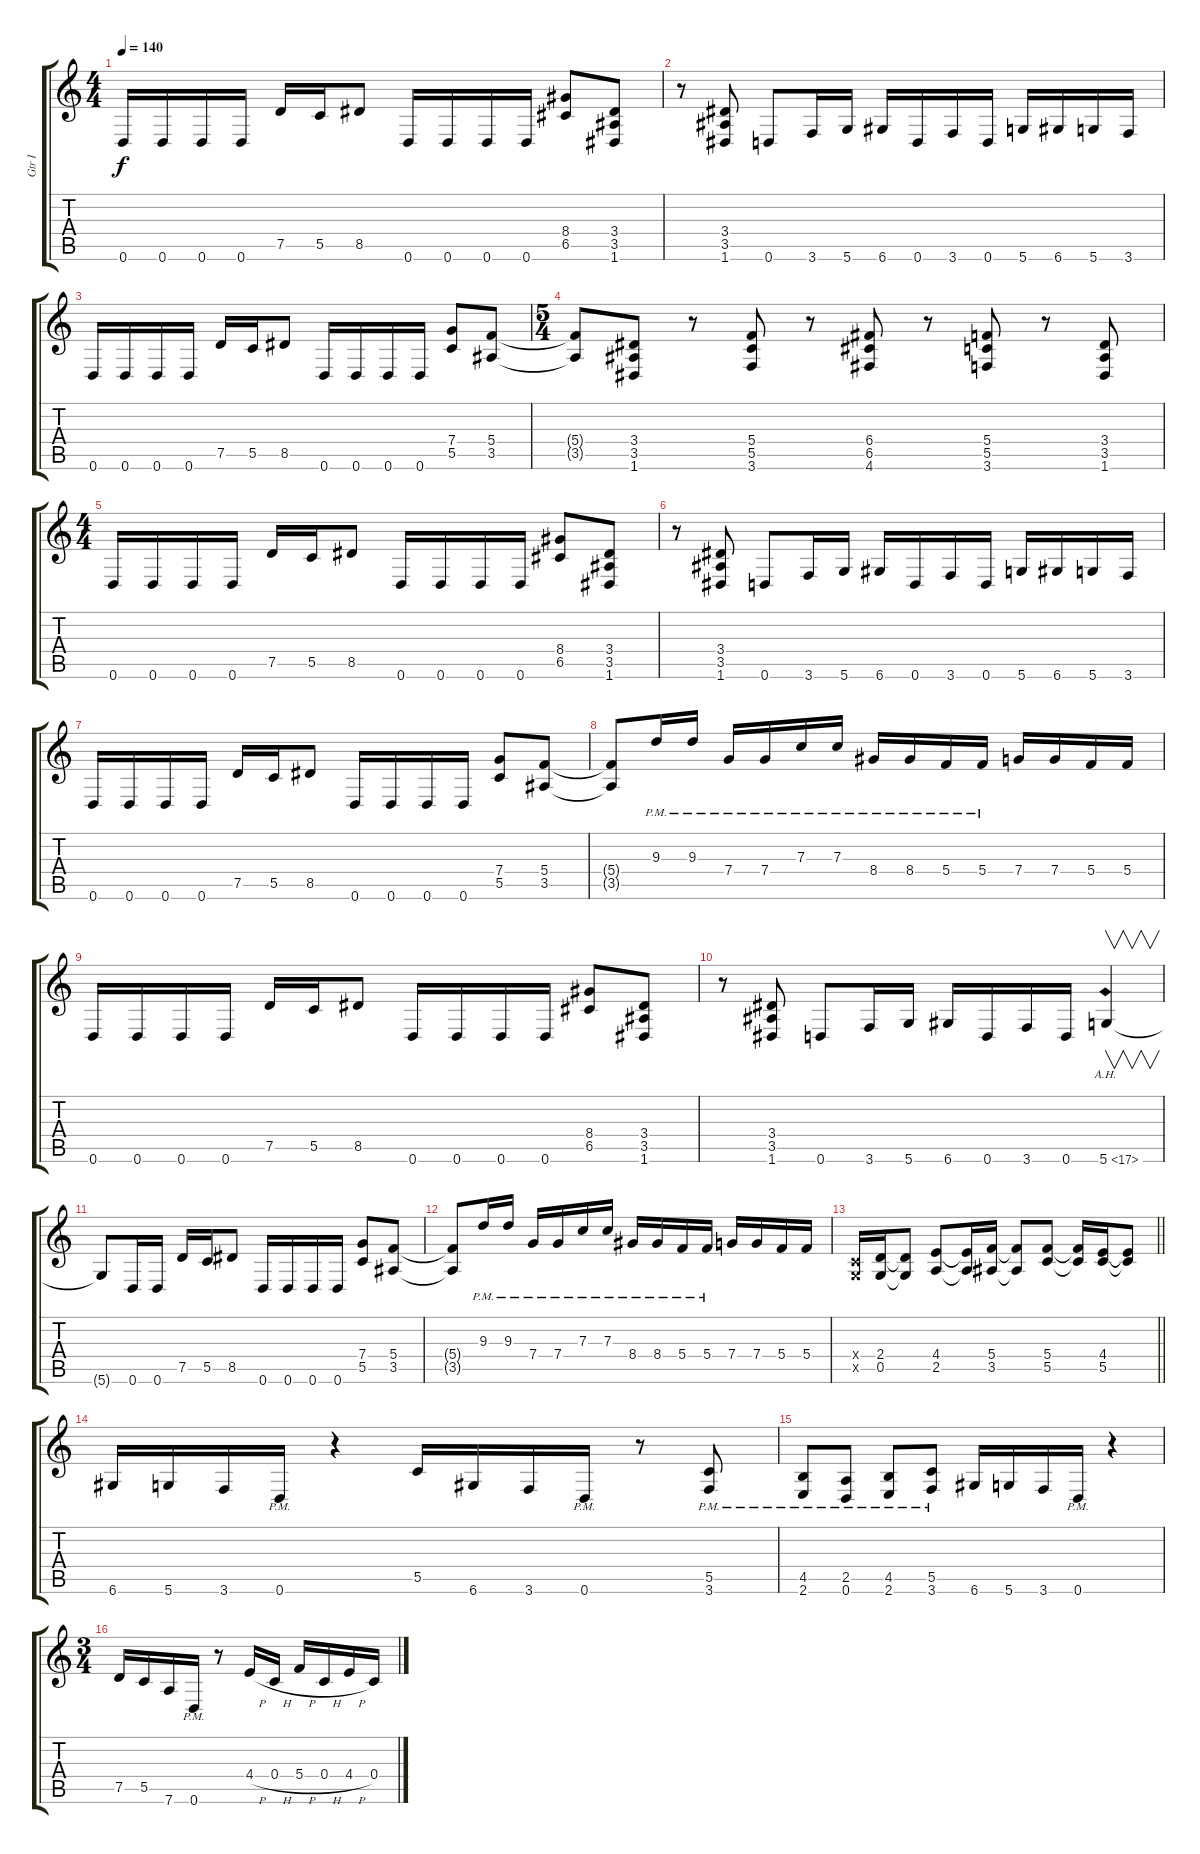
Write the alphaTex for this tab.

\track ("Gtr I" "Gtr I") {instrument distortionguitar}
\staff {score tabs}
\tuning (D4 A3 F3 C3 G2 D2) {hide}
\ts (4 4)
\tempo 140
\clef g2
\ks c
0.6.16{dy f instrument distortionguitar} 0.6.16 0.6.16 0.6.16 7.5.16 5.5.16 8.5.8 0.6.16 0.6.16 0.6.16 0.6.16 (8.4 6.5).8 (3.4 3.5 1.6).8 |
r.8 (3.4 3.5 1.6).8 0.6.8 3.6.16 5.6.16 6.6.16 0.6.16 3.6.16 0.6.16 5.6.16 6.6.16 5.6.16 3.6.16 |
0.6.16 0.6.16 0.6.16 0.6.16 7.5.16 5.5.16 8.5.8 0.6.16 0.6.16 0.6.16 0.6.16 (7.4 5.5).8 (5.4 3.5).8 |
\ts (5 4)
(5.4{t} 3.5{t}).8 (3.4 3.5 1.6).8 r.8 (5.4 5.5 3.6).8 r.8 (6.4 6.5 4.6).8 r.8 (5.4 5.5 3.6).8 r.8 (3.4 3.5 1.6).8 |
\ts (4 4)
0.6.16 0.6.16 0.6.16 0.6.16 7.5.16 5.5.16 8.5.8 0.6.16 0.6.16 0.6.16 0.6.16 (8.4 6.5).8 (3.4 3.5 1.6).8 |
r.8 (3.4 3.5 1.6).8 0.6.8 3.6.16 5.6.16 6.6.16 0.6.16 3.6.16 0.6.16 5.6.16 6.6.16 5.6.16 3.6.16 |
0.6.16 0.6.16 0.6.16 0.6.16 7.5.16 5.5.16 8.5.8 0.6.16 0.6.16 0.6.16 0.6.16 (7.4 5.5).8 (5.4 3.5).8 |
(5.4{t} 3.5{t}).8 9.3{pm}.16 9.3{pm}.16 7.4{pm}.16 7.4{pm}.16 7.3{pm}.16 7.3{pm}.16 8.4{pm}.16 8.4{pm}.16 5.4{pm}.16 5.4{pm}.16 7.4.16 7.4.16 5.4.16 5.4.16 |
0.6.16 0.6.16 0.6.16 0.6.16 7.5.16 5.5.16 8.5.8 0.6.16 0.6.16 0.6.16 0.6.16 (8.4 6.5).8 (3.4 3.5 1.6).8 |
r.8 (3.4 3.5 1.6).8 0.6.8 3.6.16 5.6.16 6.6.16 0.6.16 3.6.16 0.6.16 5.6{ah 12}.4{v} |
5.6{t}.8 0.6.16 0.6.16 7.5.16 5.5.16 8.5.8 0.6.16 0.6.16 0.6.16 0.6.16 (7.4 5.5).8 (5.4 3.5).8 |
(5.4{t} 3.5{t}).8 9.3{pm}.16 9.3{pm}.16 7.4{pm}.16 7.4{pm}.16 7.3{pm}.16 7.3{pm}.16 8.4{pm}.16 8.4{pm}.16 5.4{pm}.16 5.4{pm}.16 7.4.16 7.4.16 5.4.16 5.4.16 |
\barLineRight lightlight
(0.4{x} 0.5{x}).16 (2.4 0.5).16 (2.4{t} 0.5{t}).8 (4.4 2.5).8 (4.4{t} 2.5{t}).16 (5.4 3.5).16 (5.4{t} 3.5{t}).8 (5.4 5.5).8 (5.4{t} 5.5{t}).16 (4.4 5.5).16 (4.4{t} 5.5{t}).8 |
6.6.16 5.6.16 3.6.16 0.6{pm}.16 r.4 5.5.16 6.6.16 3.6.16 0.6{pm}.16 r.8 (5.5{pm} 3.6{pm}).8 |
(4.5{pm} 2.6{pm}).8 (2.5{pm} 0.6{pm}).8 (4.5{pm} 2.6{pm}).8 (5.5{pm} 3.6{pm}).8 6.6.16 5.6.16 3.6.16 0.6{pm}.16 r.4 |
\ts (3 4)
7.5.16 5.5.16 7.6.16 0.6{pm}.16 r.8 4.4{h}.16 0.4{h}.16 5.4{h}.16 0.4{h}.16 4.4{h}.16 0.4.16
